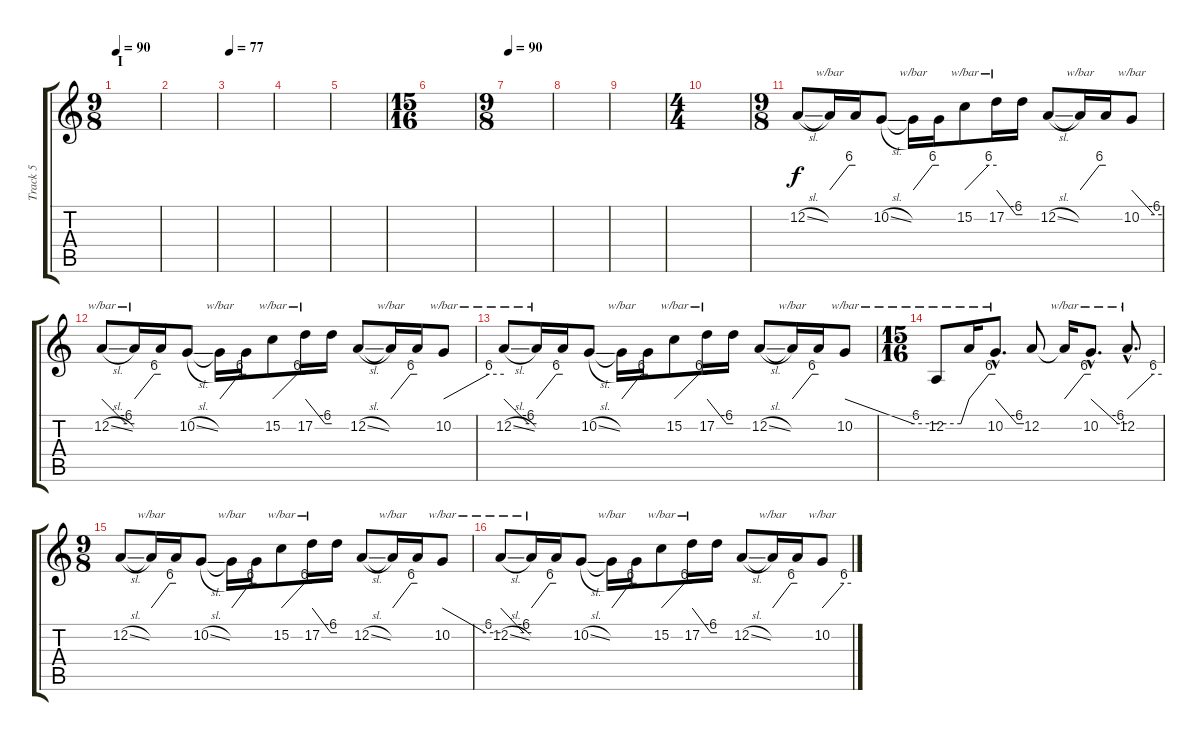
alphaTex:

\track ("Track 5" "Track 5") {instrument pad1newage}
\staff {score tabs}
\tuning (D4 A3 F3 C3 G2 D2) {hide}
\ts (9 8)
\section ("" "I")
\tempo 90
\clef g2
\ks c
|
|
\tempo 77
|
|
|
\ts (15 16)
|
\ts (9 8)
\tempo 90
|
|
|
\ts (4 4)
|
\ts (9 8)
12.2{sl}.8{volume 13} 12.2{t}.16{tbe (custom default 0 0 45 24 60 24)} 12.2{t}.16 10.2{sl}.8 10.2{t}.16{tbe (custom default 0 0 45 24 60 24)} 10.2{t}.16 15.2.8{tbe (custom default 0 0 45 24 60 24)} 17.2.16{tbe (custom default 0 0 45 -24 60 -24)} 17.2{t}.16 12.2{sl}.8 12.2{t}.16{tbe (custom default 0 0 45 24 60 24)} 12.2{t}.16 10.2.8{tbe (custom default 0 0 45 -24 60 -24)} |
12.2{sl}.8{tbe (custom default 0 0 45 -24 60 -24)} 12.2{t}.16{tbe (custom default 0 0 45 24 60 24)} 12.2{t}.16 10.2{sl}.8 10.2{t}.16{tbe (custom default 0 0 45 24 60 24)} 10.2{t}.16 15.2.8{tbe (custom default 0 0 45 24 60 24)} 17.2.16{tbe (custom default 0 0 45 -24 60 -24)} 17.2{t}.16 12.2{sl}.8 12.2{t}.16{tbe (custom default 0 0 45 24 60 24)} 12.2{t}.16 10.2.8{tbe (custom default 0 0 45 24 60 24)} |
12.2{sl}.8{tbe (custom default 0 0 45 -24 60 -24)} 12.2{t}.16{tbe (custom default 0 0 45 24 60 24)} 12.2{t}.16 10.2{sl}.8 10.2{t}.16{tbe (custom default 0 0 45 24 60 24)} 10.2{t}.16 15.2.8{tbe (custom default 0 0 45 24 60 24)} 17.2.16{tbe (custom default 0 0 45 -24 60 -24)} 17.2{t}.16 12.2{sl}.8 12.2{t}.16{tbe (custom default 0 0 45 24 60 24)} 12.2{t}.16 10.2.8{tbe (custom default 0 0 45 -24 60 -24)} |
\ts (15 16)
12.2.8{tbe (custom default 0 -24 45 -24 60 0)} 12.2{t}.16{tbe (custom default 0 0 45 24 60 24)} 10.2{hac}.8{d tbe (custom default 0 0 45 -24 60 -24)} 12.2.8 12.2{t}.16{tbe (custom default 0 0 45 24 60 24)} 10.2{hac}.8{d tbe (custom default 0 0 45 -24 60 -24)} 12.2{hac}.8{d tbe (custom default 0 0 45 24 60 24)} |
\ts (9 8)
12.2{sl}.8 12.2{t}.16{tbe (custom default 0 0 45 24 60 24)} 12.2{t}.16 10.2{sl}.8 10.2{t}.16{tbe (custom default 0 0 45 24 60 24)} 10.2{t}.16 15.2.8{tbe (custom default 0 0 45 24 60 24)} 17.2.16{tbe (custom default 0 0 45 -24 60 -24)} 17.2{t}.16 12.2{sl}.8 12.2{t}.16{tbe (custom default 0 0 45 24 60 24)} 12.2{t}.16 10.2.8{tbe (custom default 0 0 45 -24 60 -24)} |
12.2{sl}.8{tbe (custom default 0 0 45 -24 60 -24)} 12.2{t}.16{tbe (custom default 0 0 45 24 60 24)} 12.2{t}.16 10.2{sl}.8 10.2{t}.16{tbe (custom default 0 0 45 24 60 24)} 10.2{t}.16 15.2.8{tbe (custom default 0 0 45 24 60 24)} 17.2.16{tbe (custom default 0 0 45 -24 60 -24)} 17.2{t}.16 12.2{sl}.8 12.2{t}.16{tbe (custom default 0 0 45 24 60 24)} 12.2{t}.16 10.2.8{tbe (custom default 0 0 45 24 60 24)}
